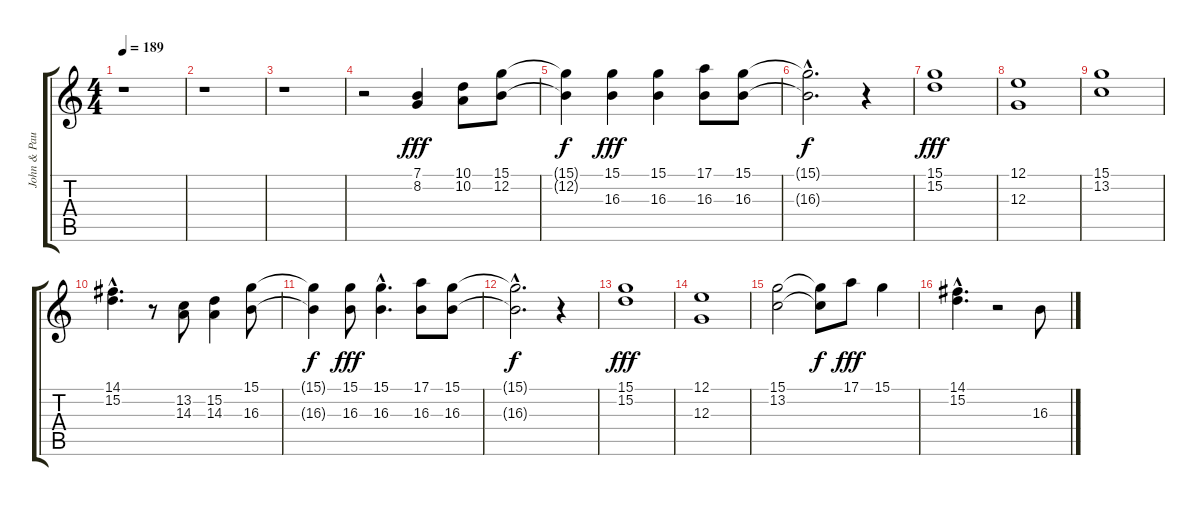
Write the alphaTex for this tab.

\track ("John & Paul Voacal" "John & Pau") {instrument rockorgan}
\staff {score tabs}
\tuning (E4 B3 G3 D3 A2 E2) {hide}
\ts (4 4)
\tempo 189
\clef g2
\ks c
r.1{dy fff} |
r.1 |
r.1 |
r.2 (7.1 8.2).4 (10.1 10.2).8 (15.1 12.2).8 |
(15.1{t} 12.2{t}).4{dy f} (15.1 16.3).4{dy fff} (15.1 16.3).4 (17.1 16.3).8 (15.1 16.3).8 |
(15.1{hac t} 16.3{hac t}).2{d dy f} r.4 |
(15.1 15.2).1{dy fff} |
(12.1 12.3).1 |
(15.1 13.2).1 |
(14.1{hac} 15.2{hac}).4{d} r.8 (13.2 14.3).8 (15.2 14.3).4 (15.1 16.3).8 |
(15.1{t} 16.3{t}).4{dy f} (15.1 16.3).8{dy fff} (15.1{hac} 16.3{hac}).4{d} (17.1 16.3).8 (15.1 16.3).8 |
(15.1{hac t} 16.3{hac t}).2{d dy f} r.4 |
(15.1 15.2).1{dy fff} |
(12.1 12.3).1 |
(15.1 13.2).2 (15.1{t} 13.2{t}).8{dy f} 17.1.8{dy fff} 15.1.4 |
(14.1{hac} 15.2{hac}).4{d} r.2 16.3.8
